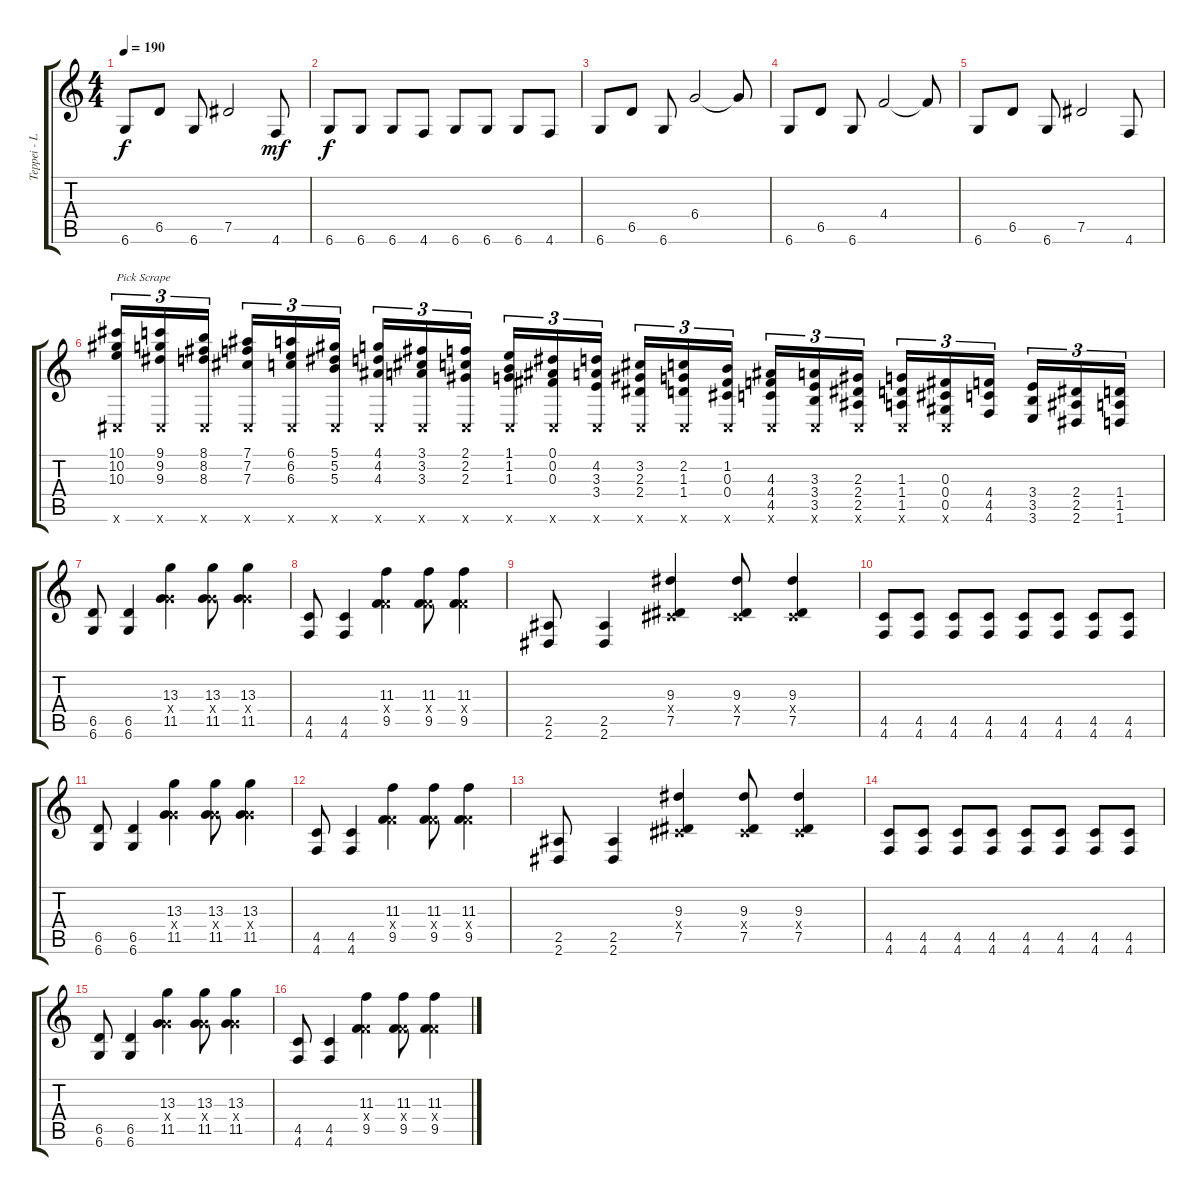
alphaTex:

\track ("Teppei - Lead" "Teppei - L") {instrument distortionguitar}
\staff {score tabs}
\tuning (Eb4 Bb3 Gb3 Db3 Ab2 Db2) {hide}
\ts (4 4)
\tempo 190
\clef g2
\ks c
6.6.8{dy f} 6.5.8 6.6.8 7.5.2 4.6.8{dy mf} |
6.6.8{dy f} 6.6.8 6.6.8 4.6.8 6.6.8 6.6.8 6.6.8 4.6.8 |
6.6.8 6.5.8 6.6.8 6.4.2 6.4{t}.8 |
6.6.8 6.5.8 6.6.8 4.4.2 4.4{t}.8 |
6.6.8 6.5.8 6.6.8 7.5.2 4.6.8 |
(10.1 10.2 10.3 0.6{x}).16{tu (3 2) txt "Pick Scrape" instrument guitarfretnoise} (9.1 9.2 9.3 0.6{x}).16{tu (3 2)} (8.1 8.2 8.3 0.6{x}).16{tu (3 2)} (7.1 7.2 7.3 0.6{x}).16{tu (3 2)} (6.1 6.2 6.3 0.6{x}).16{tu (3 2)} (5.1 5.2 5.3 0.6{x}).16{tu (3 2)} (4.1 4.2 4.3 0.6{x}).16{tu (3 2)} (3.1 3.2 3.3 0.6{x}).16{tu (3 2)} (2.1 2.2 2.3 0.6{x}).16{tu (3 2)} (1.1 1.2 1.3 0.6{x}).16{tu (3 2)} (0.1 0.2 0.3 0.6{x}).16{tu (3 2)} (4.2 3.3 3.4 0.6{x}).16{tu (3 2)} (3.2 2.3 2.4 0.6{x}).16{tu (3 2)} (2.2 1.3 1.4 0.6{x}).16{tu (3 2)} (1.2 0.3 0.4 0.6{x}).16{tu (3 2)} (4.3 4.4 4.5 0.6{x}).16{tu (3 2)} (3.3 3.4 3.5 0.6{x}).16{tu (3 2)} (2.3 2.4 2.5 0.6{x}).16{tu (3 2)} (1.3 1.4 1.5 0.6{x}).16{tu (3 2)} (0.3 0.4 0.5 0.6{x}).16{tu (3 2)} (4.4 4.5 4.6).16{tu (3 2)} (3.4 3.5 3.6).16{tu (3 2)} (2.4 2.5 2.6).16{tu (3 2)} (1.4 1.5 1.6).16{tu (3 2)} |
(6.5 6.6).8{instrument distortionguitar} (6.5 6.6).4 (13.3 6.4{x} 11.5).4 (13.3 6.4{x} 11.5).8 (13.3 6.4{x} 11.5).4 |
(4.5 4.6).8 (4.5 4.6).4 (11.3 4.4{x} 9.5).4 (11.3 4.4{x} 9.5).8 (11.3 4.4{x} 9.5).4 |
(2.5 2.6).8 (2.5 2.6).4 (9.3 0.4{x} 7.5).4 (9.3 0.4{x} 7.5).8 (9.3 0.4{x} 7.5).4 |
(4.5 4.6).8 (4.5 4.6).8 (4.5 4.6).8 (4.5 4.6).8 (4.5 4.6).8 (4.5 4.6).8 (4.5 4.6).8 (4.5 4.6).8 |
(6.5 6.6).8 (6.5 6.6).4 (13.3 6.4{x} 11.5).4 (13.3 6.4{x} 11.5).8 (13.3 6.4{x} 11.5).4 |
(4.5 4.6).8 (4.5 4.6).4 (11.3 4.4{x} 9.5).4 (11.3 4.4{x} 9.5).8 (11.3 4.4{x} 9.5).4 |
(2.5 2.6).8 (2.5 2.6).4 (9.3 0.4{x} 7.5).4 (9.3 0.4{x} 7.5).8 (9.3 0.4{x} 7.5).4 |
(4.5 4.6).8 (4.5 4.6).8 (4.5 4.6).8 (4.5 4.6).8 (4.5 4.6).8 (4.5 4.6).8 (4.5 4.6).8 (4.5 4.6).8 |
(6.5 6.6).8 (6.5 6.6).4 (13.3 6.4{x} 11.5).4 (13.3 6.4{x} 11.5).8 (13.3 6.4{x} 11.5).4 |
(4.5 4.6).8 (4.5 4.6).4 (11.3 4.4{x} 9.5).4 (11.3 4.4{x} 9.5).8 (11.3 4.4{x} 9.5).4
